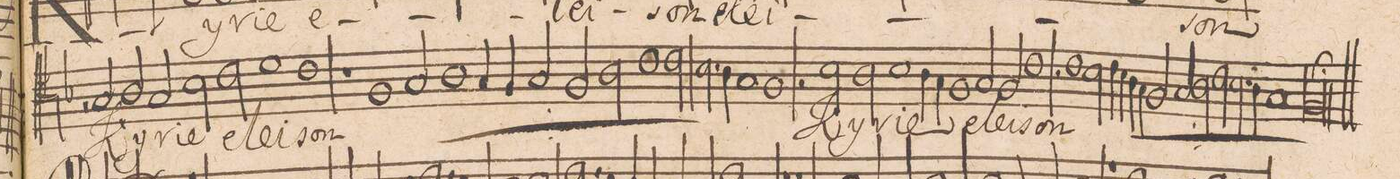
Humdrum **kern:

**kern	**text
*I"TENOR.	*
*clefC4	*
*k[b-]	*
*met(c|)	*
*M2/1	*
2rF	.
2G/	Ky-
2A/	-ri-
2G/	-e
=13-	=13-
2B-\	e-
2c\	.
1d\	-lei-
=14-	=14-
1c\	-son
1r	.
*	*ij
=15-	=15-
1F/	Ky-
2G/	-ri-
1A\	-e
=16-	=16-
4G/	.
4F/	.
2G/	.
2F/	.
=17-	=17-
2A\	e-
1c\	.
2c\	.
=18-	=18-
2.B-\	.
4A\	.
1G/	-lei-
=19-	=19-
1F/	-son
*	*Xij
2rF	.
2B-\	Ky-
=20-	=20-
2A\	-r-
1B-\	-e
4A\	.
4G\	.
=21-	=21-
1F/	.
2G/	e-
2F/	-lei-
=22-	=22-
1c\	-son
*	*ij
2r	.
1c\	Ky-
=23-	=23-
2B-\	-ri-
4c\	-e
4B-\	.
4A\	.
4G\	.
=24-	=24-
2F/	.
2G/	.
2A\	e-
2c\	.
=25-	=25-
2.B-\	.
4A\	.
1G/	-lei-
=26-	=26-
0F/;	-son
*-	*-
